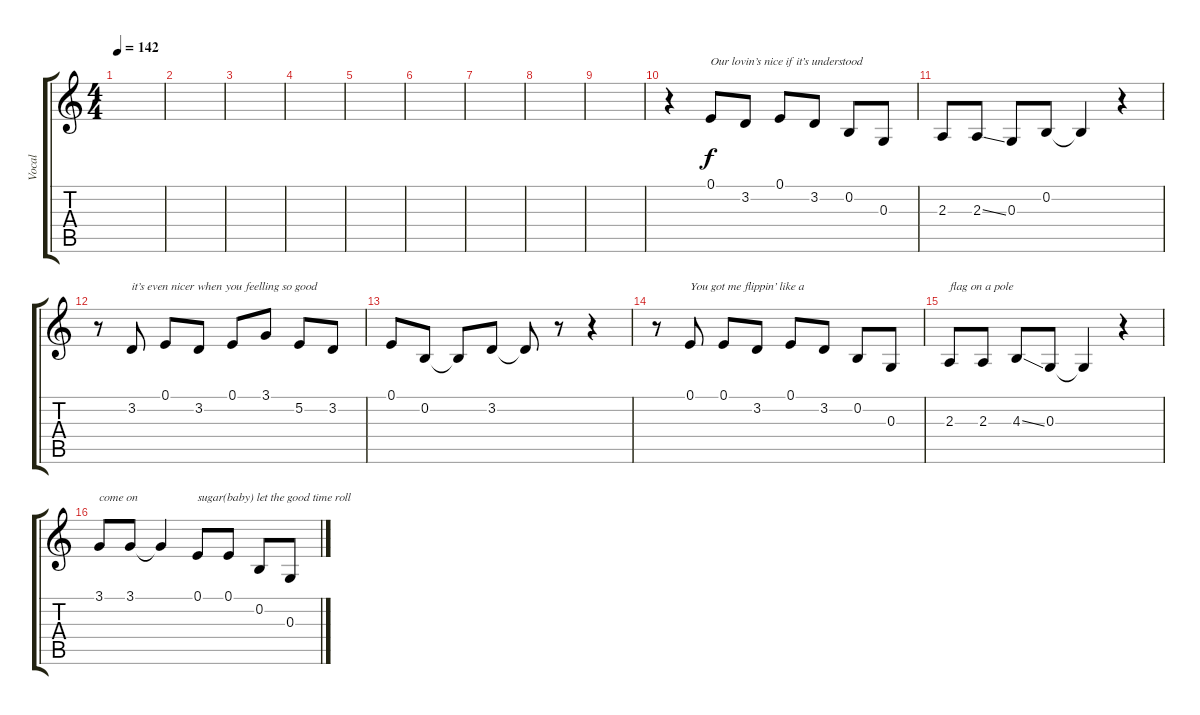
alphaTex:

\track ("Vocal" "Vocal") {instrument rockorgan}
\staff {score tabs}
\tuning (E4 B3 G3 D3 A2 E2) {hide}
\ts (4 4)
\tempo 142
\clef g2
\ks c
|
|
|
|
|
|
|
|
|
r.4 0.1.8{txt "Our lovin’s nice if it’s understood"} 3.2.8 0.1.8 3.2.8 0.2.8 0.3.8 |
2.3.8 2.3{ss}.8 0.3.8 0.2.8 0.2{t}.4 r.4 |
r.8 3.2.8{txt "it’s even nicer when you feelling so good"} 0.1.8 3.2.8 0.1.8 3.1.8 5.2.8 3.2.8 |
0.1.8 0.2.8 0.2{t}.8 3.2.8 3.2{t}.8 r.8 r.4 |
r.8 0.1.8{txt "You got me flippin’ like a "} 0.1.8 3.2.8 0.1.8 3.2.8 0.2.8 0.3.8 |
2.3.8{txt "flag on a pole"} 2.3.8 4.3{ss}.8 0.3.8 0.3{t}.4 r.4 |
3.1.8{txt "come on"} 3.1.8 3.1{t}.4 0.1.8{txt "sugar(baby) let the good time roll"} 0.1.8 0.2.8 0.3.8
